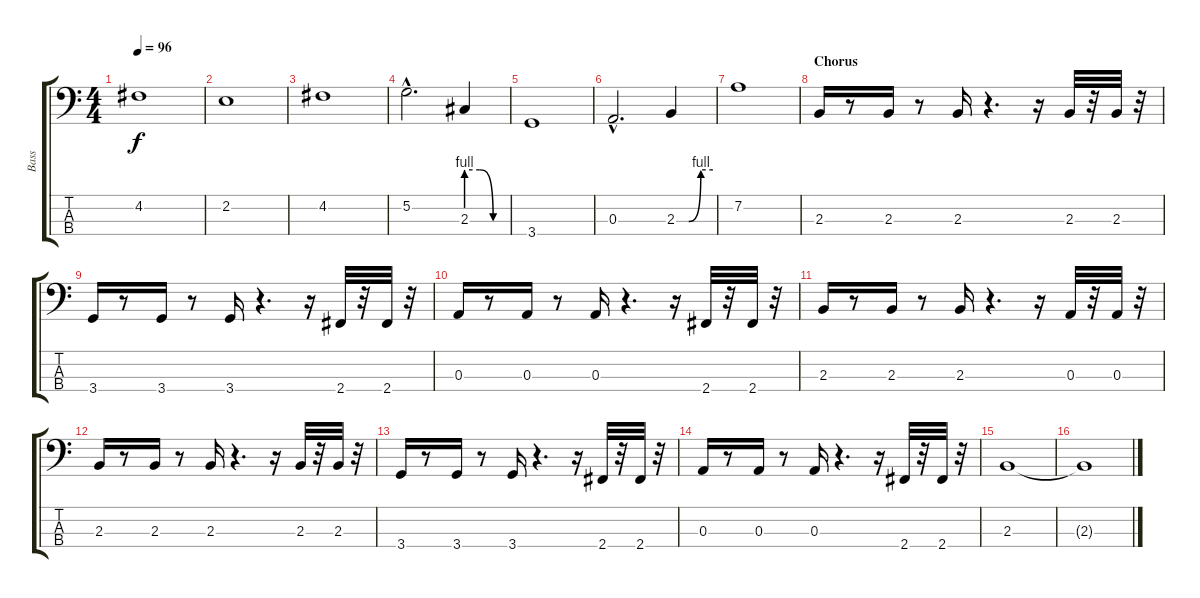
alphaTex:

\track ("Bass" "Bass") {instrument electricbassfinger}
\staff {score tabs}
\tuning (G2 D2 A1 E1) {hide}
\ts (4 4)
\tempo 96
\clef f4
\ks c
4.2.1{dy f} |
2.2.1 |
4.2.1 |
5.2{hac}.2{d} 2.3{be (custom 0 4 20 4 40 0 60 0)}.4 |
3.4.1 |
0.3{hac}.2{d} 2.3{be (custom 0 0 20 0 40 4 60 4)}.4 |
7.2.1 |
\section ("" "Chorus")
2.3.16 r.8 2.3.16 r.8 2.3.16 r.4{d} r.16 2.3.32 r.32 2.3.32 r.32 |
3.4.16 r.8 3.4.16 r.8 3.4.16 r.4{d} r.16 2.4.32 r.32 2.4.32 r.32 |
0.3.16 r.8 0.3.16 r.8 0.3.16 r.4{d} r.16 2.4.32 r.32 2.4.32 r.32 |
2.3.16 r.8 2.3.16 r.8 2.3.16 r.4{d} r.16 0.3.32 r.32 0.3.32 r.32 |
2.3.16 r.8 2.3.16 r.8 2.3.16 r.4{d} r.16 2.3.32 r.32 2.3.32 r.32 |
3.4.16 r.8 3.4.16 r.8 3.4.16 r.4{d} r.16 2.4.32 r.32 2.4.32 r.32 |
0.3.16 r.8 0.3.16 r.8 0.3.16 r.4{d} r.16 2.4.32 r.32 2.4.32 r.32 |
2.3.1 |
2.3{t}.1
